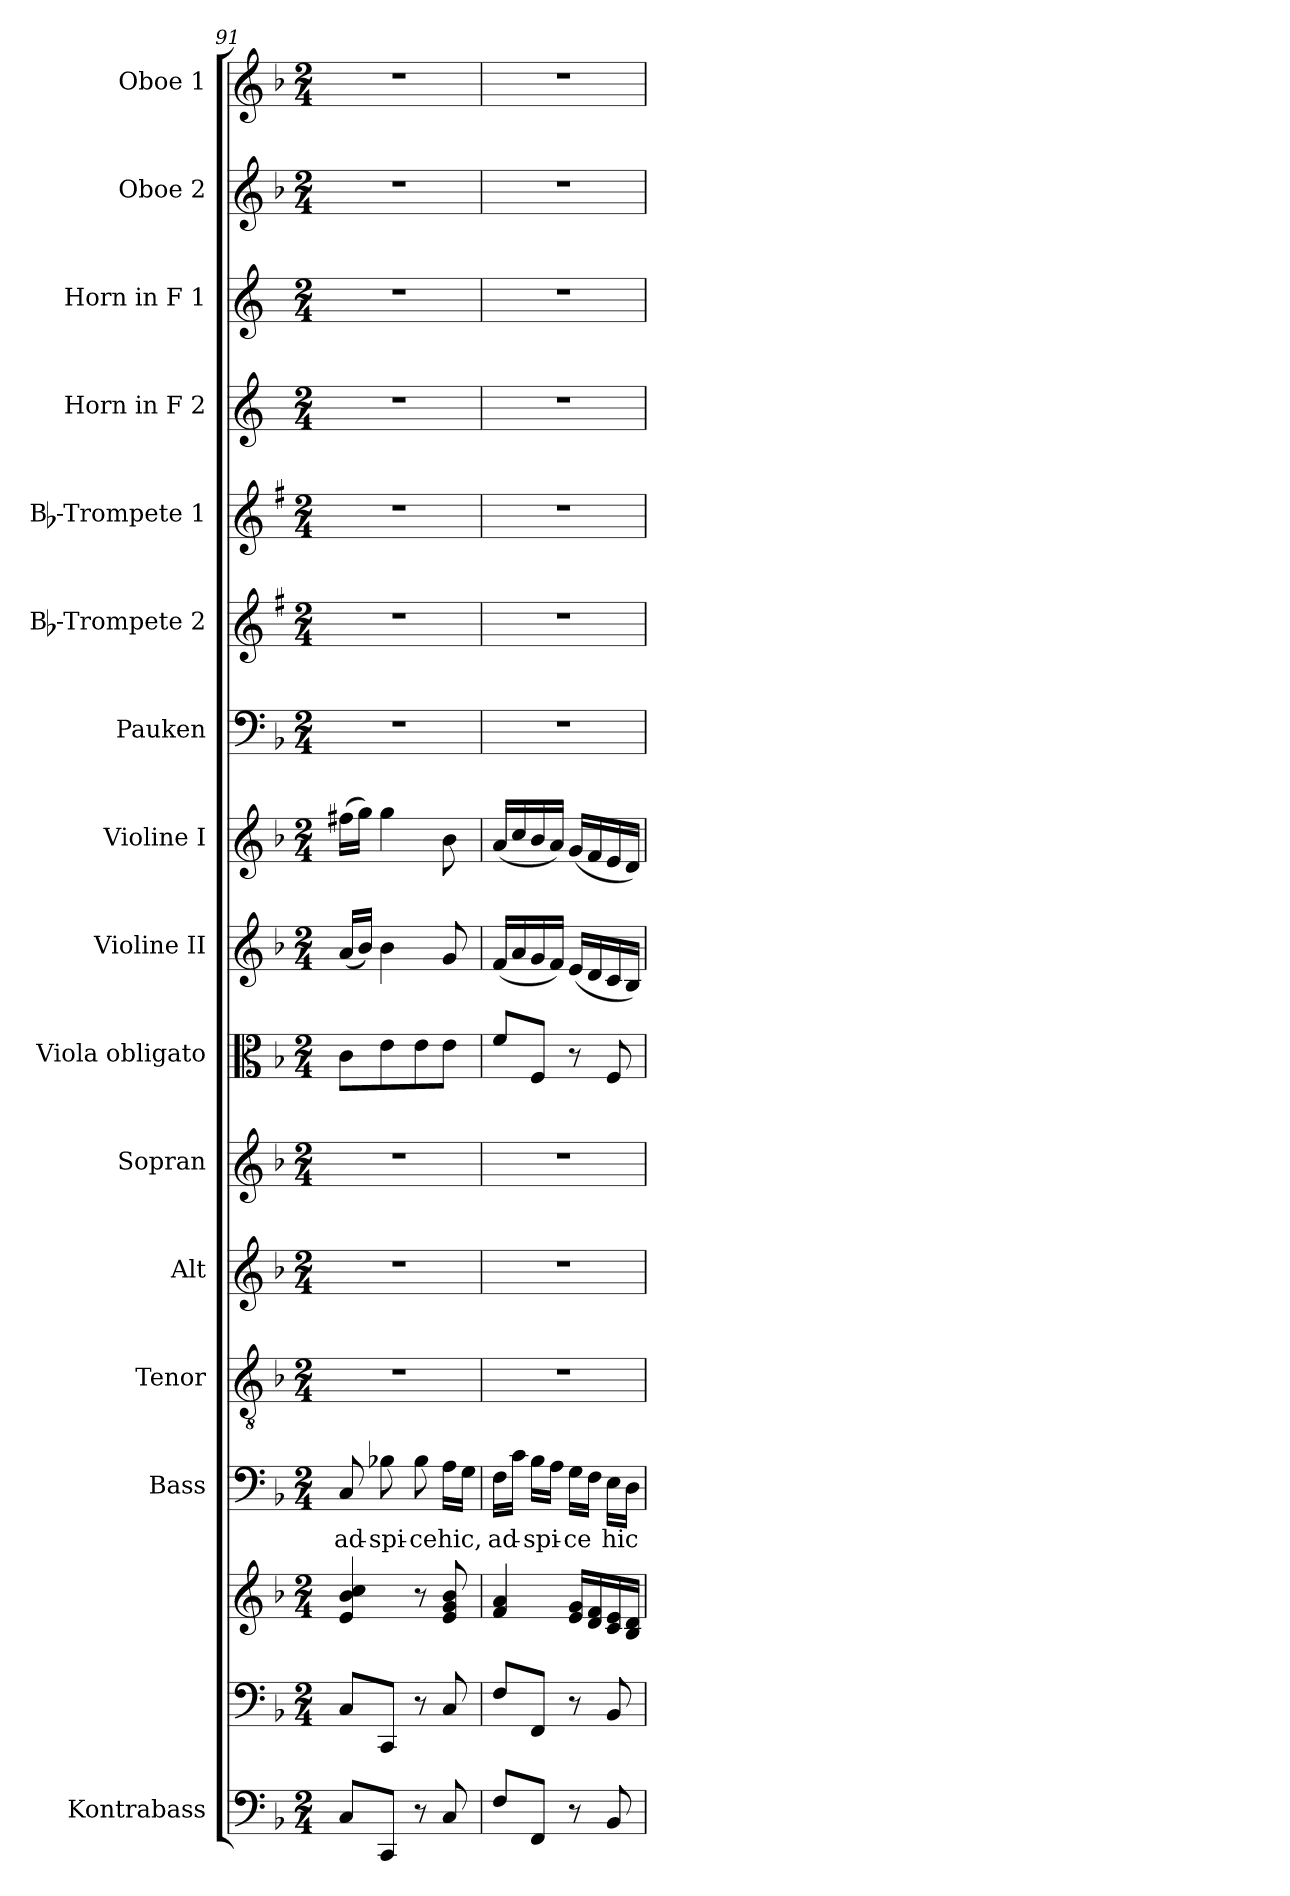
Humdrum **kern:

**kern	**kern	**kern	**kern	**text	**kern	**kern	**kern	**kern	**kern	**kern	**kern	**kern	**kern	**kern	**kern	**kern	**kern
*part16	*part15	*part15	*part14	*part14	*part13	*part12	*part11	*part10	*part9	*part8	*part7	*part6	*part5	*part4	*part3	*part2	*part1
*staff17	*staff16	*staff15	*staff14	*staff14	*staff13	*staff12	*staff11	*staff10	*staff9	*staff8	*staff7	*staff6	*staff5	*staff4	*staff3	*staff2	*staff1
*I"Kontrabass	*	*	*I"Bass	*	*I"Tenor	*I"Alt	*I"Sopran	*I"Viola obligato	*I"Violine II	*I"Violine I	*I"Pauken	*I"Bb-Trompete 2	*I"Bb-Trompete 1	*I"Horn in F 2	*I"Horn in F 1	*I"Oboe 2	*I"Oboe 1
*I'Kb.	*	*	*I'B.	*	*I'T.	*I'A.	*I'S.	*I'Vla.	*I'Vl. II	*I'Vl. I	*I'Pk.	*I'Bb Trp. 2	*I'Bb Trp. 1	*	*	*I'Ob. 2	*I'Ob. 1
*clefF4	*clefF4	*clefG2	*clefF4	*	*clefGv2	*clefG2	*clefG2	*clefC3	*clefG2	*clefG2	*clefF4	*clefG2	*clefG2	*clefG2	*clefG2	*clefG2	*clefG2
*ITrd7c12	*	*	*	*	*	*	*	*	*	*	*	*ITrd1c2	*ITrd1c2	*ITrd4c7	*ITrd4c7	*	*
*k[b-]	*k[b-]	*k[b-]	*k[b-]	*	*k[b-]	*k[b-]	*k[b-]	*k[b-]	*k[b-]	*k[b-]	*k[b-]	*k[b-]	*k[b-]	*k[b-]	*k[b-]	*k[b-]	*k[b-]
*F:	*F:	*F:	*F:	*	*F:	*F:	*F:	*F:	*F:	*F:	*F:	*F:	*F:	*F:	*F:	*F:	*F:
*M2/4	*M2/4	*M2/4	*M2/4	*	*M2/4	*M2/4	*M2/4	*M2/4	*M2/4	*M2/4	*M2/4	*M2/4	*M2/4	*M2/4	*M2/4	*M2/4	*M2/4
=91	=91	=91	=91	=91	=91	=91	=91	=91	=91	=91	=91	=91	=91	=91	=91	=91	=91
!	!	!	!	!LO:LY:b	!	!	!	!	!	!	!	!	!	!	!	!	!
8CC/L	8C/L	4e/ 4b-/ 4cc/	8C/	ad-	2r	2r	2r	8c\L	(<16a/LL	(>16ff#X\LL	2r	2r	2r	2r	2r	2r	2r
.	.	.	.	.	.	.	.	.	16b-/JJ)	16gg\JJ)	.	.	.	.	.	.	.
!	!	!	!	!LO:LY:b	!	!	!	!	!	!	!	!	!	!	!	!	!
8CCC/J	8CC/J	.	8B-X\	-spi-	.	.	.	8e\	4b-\	4gg\	.	.	.	.	.	.	.
!	!	!	!	!LO:LY:b	!	!	!	!	!	!	!	!	!	!	!	!	!
8r	8r	8r	8B-\	-ce	.	.	.	8e\	.	.	.	.	.	.	.	.	.
!	!	!	!	!LO:LY:b	!	!	!	!	!	!	!	!	!	!	!	!	!
8CC/	8C/	8e/ 8g/ 8b-/	16A\LL	hic,	.	.	.	8e\J	8g/	8b-\	.	.	.	.	.	.	.
.	.	.	16G\JJ	.	.	.	.	.	.	.	.	.	.	.	.	.	.
!!LO:PB:g=z
=92	=92	=92	=92	=92	=92	=92	=92	=92	=92	=92	=92	=92	=92	=92	=92	=92	=92
!	!	!	!	!LO:LY:b	!	!	!	!	!	!	!	!	!	!	!	!	!
8FF/L	8F/L	4f/ 4a/	16F\LL	ad-	2r	2r	2r	8f/L	(<16f/LL	(<16a/LL	2r	2r	2r	2r	2r	2r	2r
.	.	.	16c\JJ	.	.	.	.	.	16a/	16cc/	.	.	.	.	.	.	.
!	!	!	!	!LO:LY:b	!	!	!	!	!	!	!	!	!	!	!	!	!
8FFF/J	8FF/J	.	16B-\LL	-spi-	.	.	.	8F/J	16g/	16b-/	.	.	.	.	.	.	.
.	.	.	16A\JJ	.	.	.	.	.	16f/JJ)	16a/JJ)	.	.	.	.	.	.	.
!	!	!	!	!LO:LY:b	!	!	!	!	!	!	!	!	!	!	!	!	!
8r	8r	16e/ 16g/LL	16G\LL	-ce	.	.	.	8r	(<16e/LL	(<16g/LL	.	.	.	.	.	.	.
.	.	16d/ 16f/	16F\JJ	.	.	.	.	.	16d/	16f/	.	.	.	.	.	.	.
!	!	!	!	!LO:LY:b	!	!	!	!	!	!	!	!	!	!	!	!	!
8BBB-/	8BB-/	16c/ 16e/	16E\LL	hic	.	.	.	8F/	16c/	16e/	.	.	.	.	.	.	.
.	.	16B-/ 16d/JJ	16D\JJ	.	.	.	.	.	16B-/JJ)	16d/JJ)	.	.	.	.	.	.	.
=	=	=	=	=	=	=	=	=	=	=	=	=	=	=	=	=	=
*-	*-	*-	*-	*-	*-	*-	*-	*-	*-	*-	*-	*-	*-	*-	*-	*-	*-
